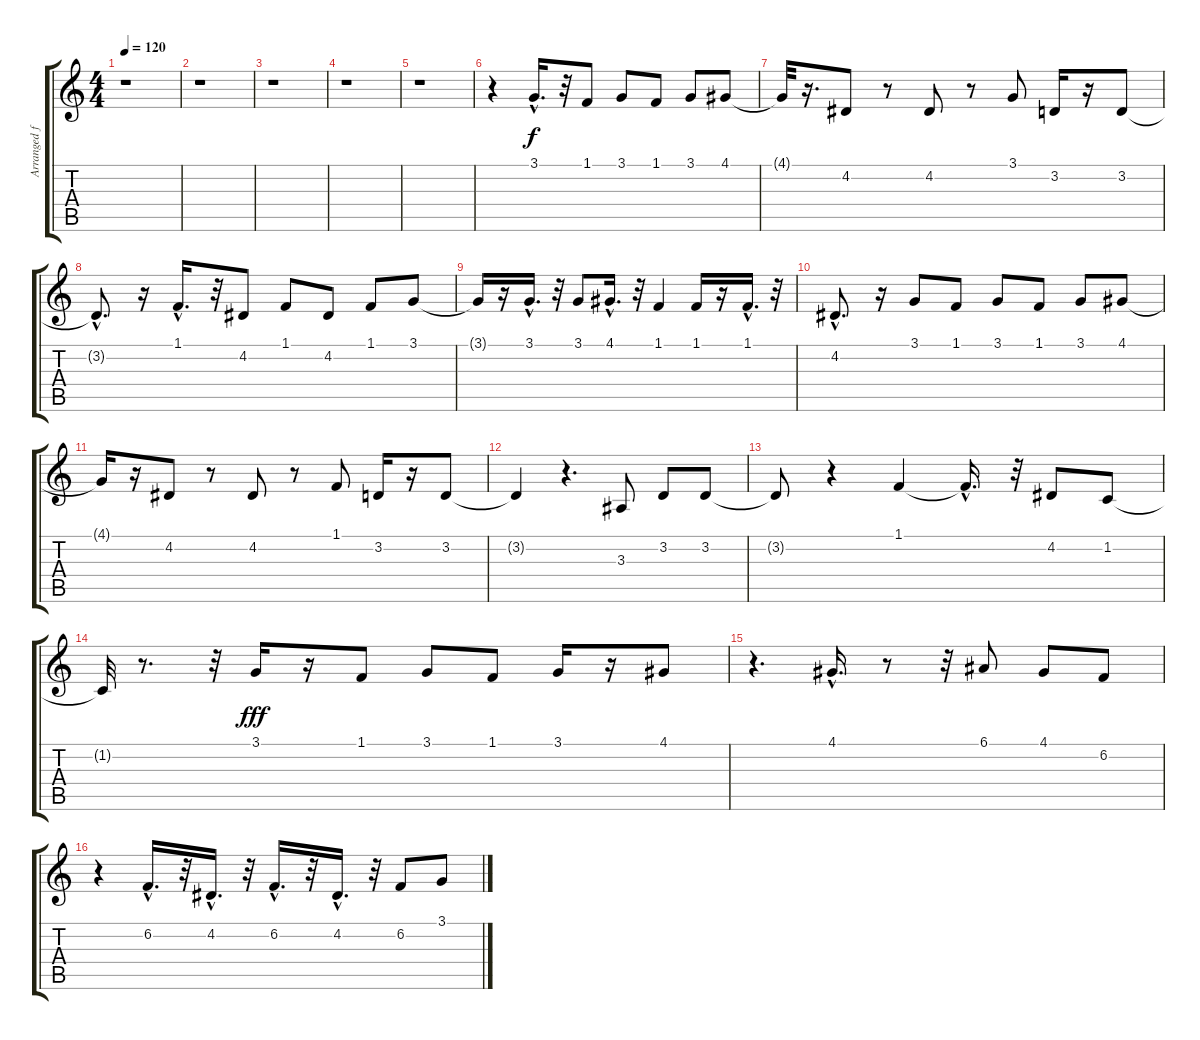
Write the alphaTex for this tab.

\track ("Arranged for MIDI" "Arranged f") {instrument lead2sawtooth}
\staff {score tabs}
\tuning (E4 B3 G3 D3 A2 E2) {hide}
\ts (4 4)
\tempo 120
\clef g2
\ks c
r.1{dy f} |
r.1 |
r.1 |
r.1 |
r.1 |
r.4 3.1{hac}.16{d} r.32 1.1.8 3.1.8 1.1.8 3.1.8 4.1.8 |
4.1{t}.32 r.16{d} 4.2.8 r.8 4.2.8 r.8 3.1.8 3.2.16 r.16 3.2.8 |
3.2{hac t}.8{d} r.16 1.1{hac}.16{d} r.32 4.2.8 1.1.8 4.2.8 1.1.8 3.1.8 |
3.1{t}.16 r.16 3.1{hac}.16{d} r.32 3.1.8 4.1{hac}.16{d} r.32 1.1.4 1.1.16 r.16 1.1{hac}.16{d} r.32 |
4.2{hac}.8{d} r.16 3.1.8 1.1.8 3.1.8 1.1.8 3.1.8 4.1.8 |
4.1{t}.16 r.16 4.2.8 r.8 4.2.8 r.8 1.1.8 3.2.16 r.16 3.2.8 |
3.2{t}.4 r.4{d} 3.3.8 3.2.8 3.2.8 |
3.2{t}.8 r.4 1.1.4 1.1{hac t}.16{d} r.32 4.2.8 1.2.8 |
1.2{t}.32 r.8{d} r.32 3.1.16{dy fff} r.16 1.1.8 3.1.8 1.1.8 3.1.16 r.16 4.1.8 |
r.4{d} 4.1{hac}.16{d} r.8 r.32 6.1.8 4.1.8 6.2.8 |
r.4 6.2{hac}.16{d} r.32 4.2{hac}.16{d} r.32 6.2{hac}.16{d} r.32 4.2{hac}.16{d} r.32 6.2.8 3.1.8
